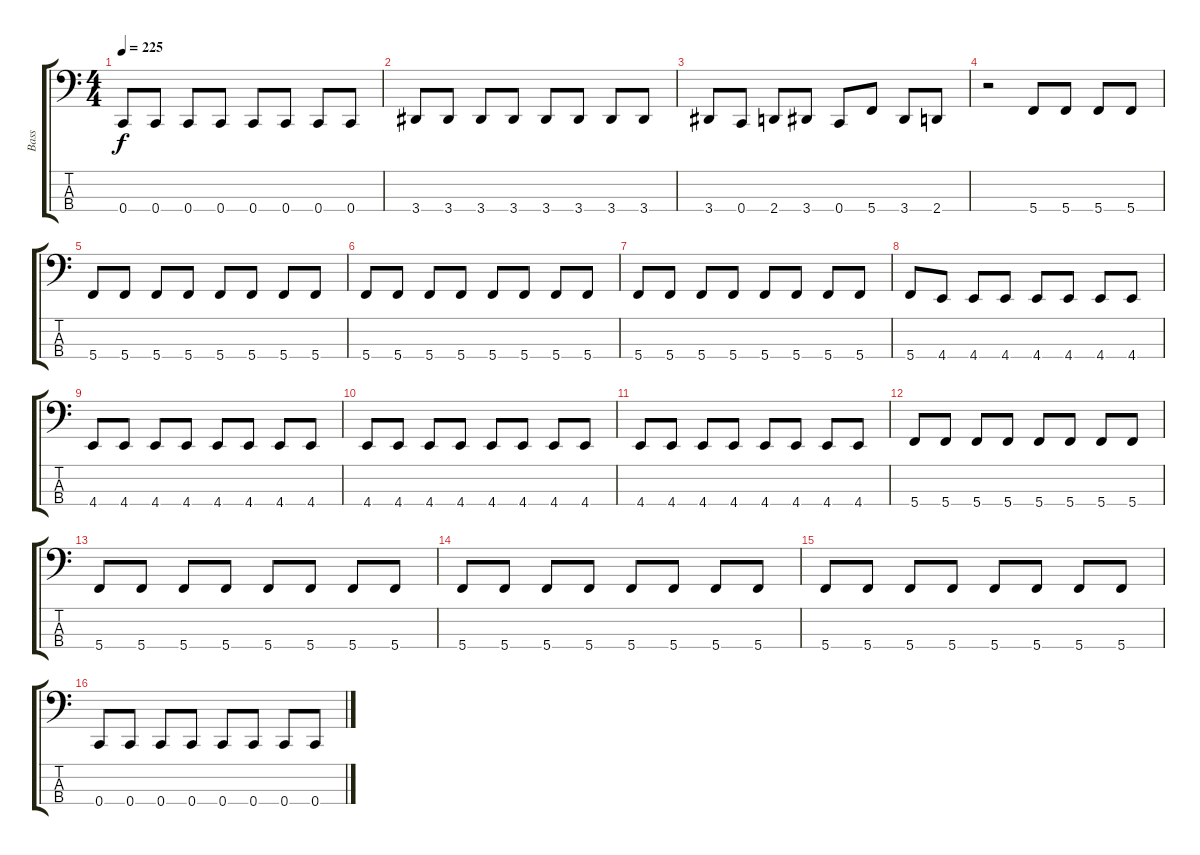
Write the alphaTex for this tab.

\track ("Bass" "Bass") {instrument electricbassfinger}
\staff {score tabs}
\tuning (Eb2 Bb1 F1 C1) {hide}
\ts (4 4)
\tempo 225
\clef f4
\ks c
0.4.8{dy f} 0.4.8 0.4.8 0.4.8 0.4.8 0.4.8 0.4.8 0.4.8 |
3.4.8 3.4.8 3.4.8 3.4.8 3.4.8 3.4.8 3.4.8 3.4.8 |
3.4.8 0.4.8 2.4.8 3.4.8 0.4.8 5.4.8 3.4.8 2.4.8 |
r.2 5.4.8 5.4.8 5.4.8 5.4.8 |
5.4.8 5.4.8 5.4.8 5.4.8 5.4.8 5.4.8 5.4.8 5.4.8 |
5.4.8 5.4.8 5.4.8 5.4.8 5.4.8 5.4.8 5.4.8 5.4.8 |
5.4.8 5.4.8 5.4.8 5.4.8 5.4.8 5.4.8 5.4.8 5.4.8 |
5.4.8 4.4.8 4.4.8 4.4.8 4.4.8 4.4.8 4.4.8 4.4.8 |
4.4.8 4.4.8 4.4.8 4.4.8 4.4.8 4.4.8 4.4.8 4.4.8 |
4.4.8 4.4.8 4.4.8 4.4.8 4.4.8 4.4.8 4.4.8 4.4.8 |
4.4.8 4.4.8 4.4.8 4.4.8 4.4.8 4.4.8 4.4.8 4.4.8 |
5.4.8 5.4.8 5.4.8 5.4.8 5.4.8 5.4.8 5.4.8 5.4.8 |
5.4.8 5.4.8 5.4.8 5.4.8 5.4.8 5.4.8 5.4.8 5.4.8 |
5.4.8 5.4.8 5.4.8 5.4.8 5.4.8 5.4.8 5.4.8 5.4.8 |
5.4.8 5.4.8 5.4.8 5.4.8 5.4.8 5.4.8 5.4.8 5.4.8 |
0.4.8 0.4.8 0.4.8 0.4.8 0.4.8 0.4.8 0.4.8 0.4.8
